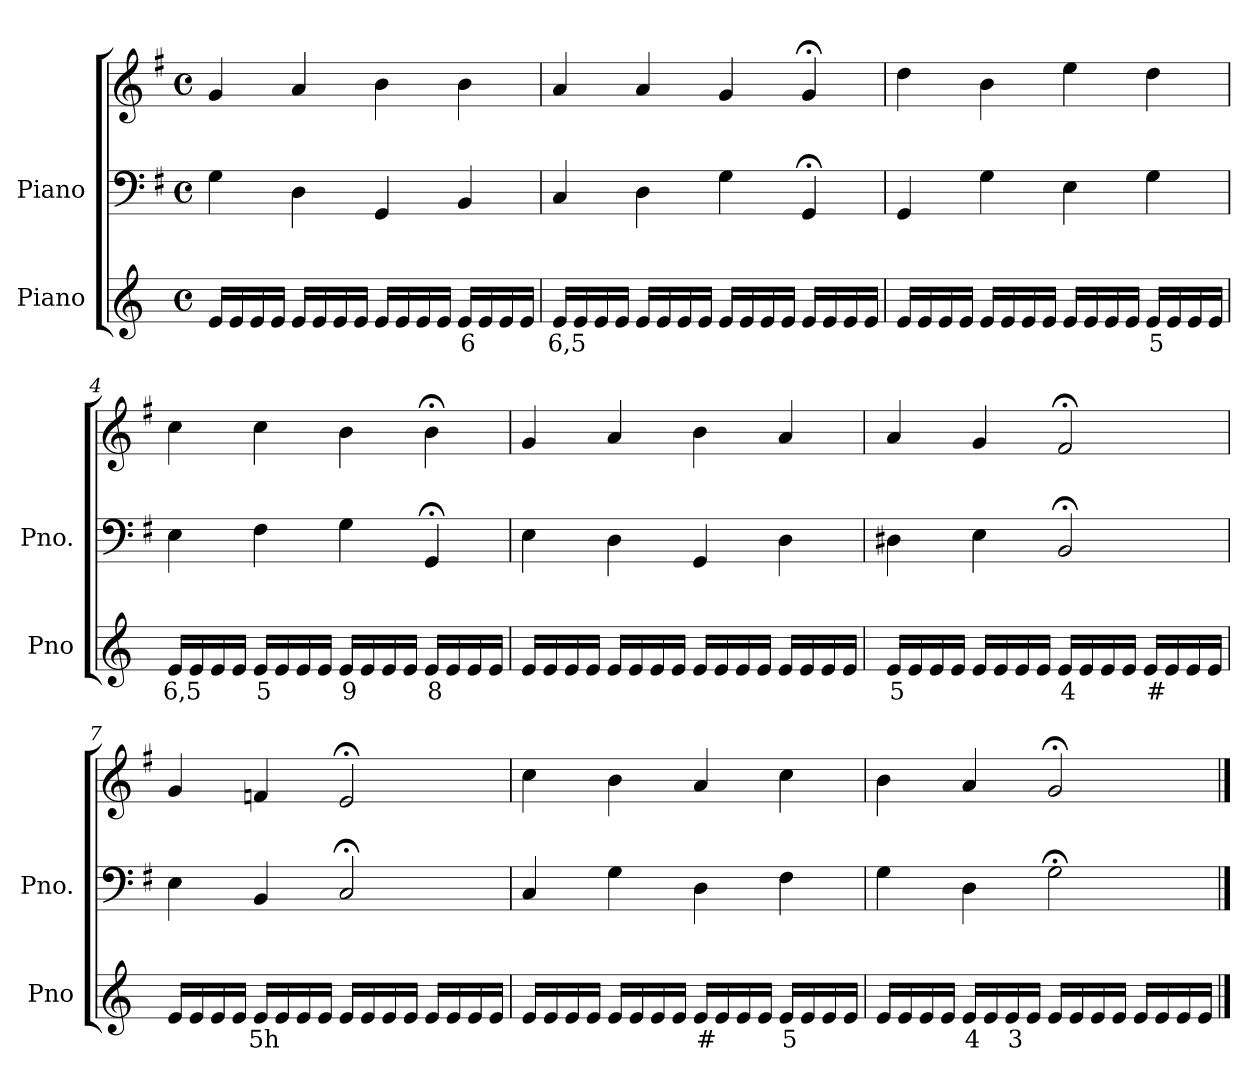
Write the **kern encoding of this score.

**kern	**text	**kern	**kern
*part2	*part2	*part1	*part1
*staff3	*staff3	*staff2	*staff1
*I"Piano	*	*I"Piano	*
*I'Pno	*	*I'Pno.	*
*clefG2	*	*clefF4	*clefG2
*k[]	*	*k[f#]	*k[f#]
*M4/4	*	*M4/4	*M4/4
*met(c)	*	*met(c)	*met(c)
=1	=1	=1	=1
16e/LL	.	4G\	4g/
16e/	.	.	.
16e/	.	.	.
16e/JJ	.	.	.
16e/LL	.	4D\	4a/
16e/	.	.	.
16e/	.	.	.
16e/JJ	.	.	.
16e/LL	.	4GG/	4b\
16e/	.	.	.
16e/	.	.	.
16e/JJ	.	.	.
!	!LO:LY:b	!	!
16e/LL	6	4BB/	4b\
16e/	.	.	.
16e/	.	.	.
16e/JJ	.	.	.
=2	=2	=2	=2
!	!LO:LY:b	!	!
16e/LL	6,5	4C/	4a/
16e/	.	.	.
16e/	.	.	.
16e/JJ	.	.	.
16e/LL	.	4D\	4a/
16e/	.	.	.
16e/	.	.	.
16e/JJ	.	.	.
16e/LL	.	4G\	4g/
16e/	.	.	.
16e/	.	.	.
16e/JJ	.	.	.
16e/LL	.	4GG;</	4g;</
16e/	.	.	.
16e/	.	.	.
16e/JJ	.	.	.
=3	=3	=3	=3
16e/LL	.	4GG/	4dd\
16e/	.	.	.
16e/	.	.	.
16e/JJ	.	.	.
16e/LL	.	4G\	4b\
16e/	.	.	.
16e/	.	.	.
16e/JJ	.	.	.
16e/LL	.	4E\	4ee\
16e/	.	.	.
16e/	.	.	.
16e/JJ	.	.	.
!	!LO:LY:b	!	!
16e/LL	5	4G\	4dd\
16e/	.	.	.
16e/	.	.	.
16e/JJ	.	.	.
=4	=4	=4	=4
!	!LO:LY:b	!	!
16e/LL	6,5	4E\	4cc\
16e/	.	.	.
16e/	.	.	.
16e/JJ	.	.	.
!	!LO:LY:b	!	!
16e/LL	5	4F#\	4cc\
16e/	.	.	.
16e/	.	.	.
16e/JJ	.	.	.
!	!LO:LY:b	!	!
16e/LL	9	4G\	4b\
16e/	.	.	.
16e/	.	.	.
16e/JJ	.	.	.
!	!LO:LY:b	!	!
16e/LL	8	4GG;</	4b;<\
16e/	.	.	.
16e/	.	.	.
16e/JJ	.	.	.
=5	=5	=5	=5
16e/LL	.	4E\	4g/
16e/	.	.	.
16e/	.	.	.
16e/JJ	.	.	.
16e/LL	.	4D\	4a/
16e/	.	.	.
16e/	.	.	.
16e/JJ	.	.	.
16e/LL	.	4GG/	4b\
16e/	.	.	.
16e/	.	.	.
16e/JJ	.	.	.
16e/LL	.	4D\	4a/
16e/	.	.	.
16e/	.	.	.
16e/JJ	.	.	.
=6	=6	=6	=6
!	!LO:LY:b	!	!
16e/LL	5	4D#X\	4a/
16e/	.	.	.
16e/	.	.	.
16e/JJ	.	.	.
16e/LL	.	4E\	4g/
16e/	.	.	.
16e/	.	.	.
16e/JJ	.	.	.
!	!LO:LY:b	!	!
16e/LL	4	2BB;</	2f#;</
16e/	.	.	.
16e/	.	.	.
16e/JJ	.	.	.
!	!LO:LY:b	!	!
16e/LL	#	.	.
16e/	.	.	.
16e/	.	.	.
16e/JJ	.	.	.
=7	=7	=7	=7
16e/LL	.	4E\	4g/
16e/	.	.	.
16e/	.	.	.
16e/JJ	.	.	.
!	!LO:LY:b	!	!
16e/LL	5h	4BB/	4fn/
16e/	.	.	.
16e/	.	.	.
16e/JJ	.	.	.
16e/LL	.	2C;</	2e;</
16e/	.	.	.
16e/	.	.	.
16e/JJ	.	.	.
16e/LL	.	.	.
16e/	.	.	.
16e/	.	.	.
16e/JJ	.	.	.
=8	=8	=8	=8
16e/LL	.	4C/	4cc\
16e/	.	.	.
16e/	.	.	.
16e/JJ	.	.	.
16e/LL	.	4G\	4b\
16e/	.	.	.
16e/	.	.	.
16e/JJ	.	.	.
!	!LO:LY:b	!	!
16e/LL	#	4D\	4a/
16e/	.	.	.
16e/	.	.	.
16e/JJ	.	.	.
!	!LO:LY:b	!	!
16e/LL	5	4F#\	4cc\
16e/	.	.	.
16e/	.	.	.
16e/JJ	.	.	.
=9	=9	=9	=9
16e/LL	.	4G\	4b\
16e/	.	.	.
16e/	.	.	.
16e/JJ	.	.	.
!	!LO:LY:b	!	!
16e/LL	4	4D\	4a/
16e/	.	.	.
!	!LO:LY:b	!	!
16e/	3	.	.
16e/JJ	.	.	.
16e/LL	.	2G;<\	2g;</
16e/	.	.	.
16e/	.	.	.
16e/JJ	.	.	.
16e/LL	.	.	.
16e/	.	.	.
16e/	.	.	.
16e/JJ	.	.	.
==	==	==	==
*-	*-	*-	*-
